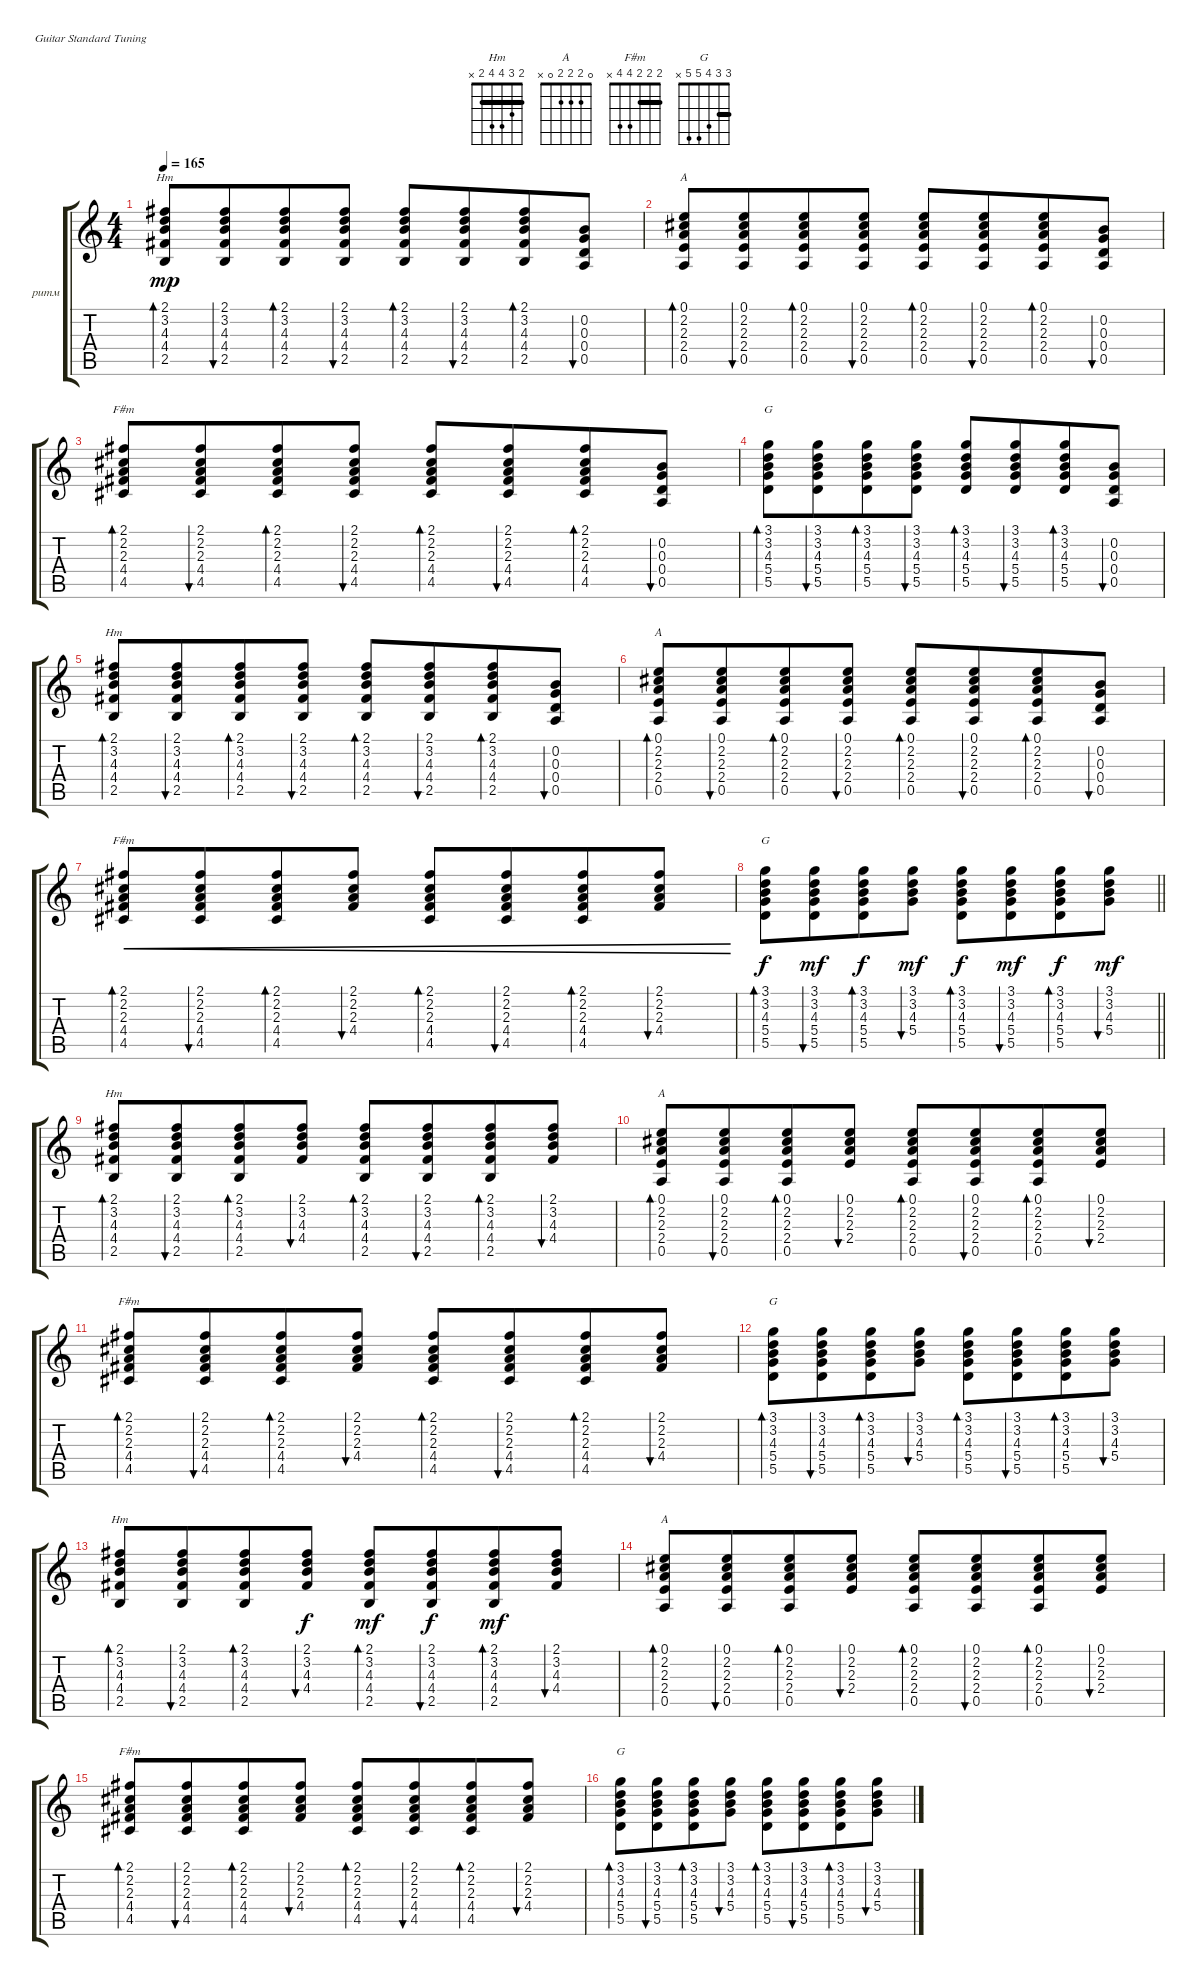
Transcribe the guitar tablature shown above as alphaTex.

\bracketExtendMode groupsimilarinstruments
\firstSystemTrackNameOrientation horizontal
\otherSystemsTrackNameOrientation horizontal
\track ("Виктро Цой" "ритм") {instrument acousticguitarsteel}
\staff {score tabs}
\tuning (E4 B3 G3 D3 A2 E2)
\chord ("Hm" 2 3 4 4 2 x) {barre 2}
\chord ("A" 0 2 2 2 0 x)
\chord ("F#m" 2 2 2 4 4 x) {barre (2 2)}
\chord ("G" 3 3 4 5 5 x) {barre 3}
\ts (4 4)
\tempo 165
\clef g2
\ks c
(2.1 3.2 4.3 4.4 2.5).8{bd 60 ch "Hm" dy mp} (2.1 3.2 4.3 4.4 2.5).8{bu 60 beam merge} (2.1 3.2 4.3 4.4 2.5).8{bd 60} (2.1 3.2 4.3 4.4 2.5).8{bu 60} (2.1 3.2 4.3 4.4 2.5).8{bd 60} (2.1 3.2 4.3 4.4 2.5).8{bu 60 beam merge} (2.1 3.2 4.3 4.4 2.5).8{bd 60} (0.2 0.3 0.4 0.5).8{bu 60} |
(0.1 2.2 2.3 2.4 0.5).8{bd 60 ch "A"} (0.1 2.2 2.3 2.4 0.5).8{bu 60 beam merge} (0.1 2.2 2.3 2.4 0.5).8{bd 60} (0.1 2.2 2.3 2.4 0.5).8{bu 60} (0.1 2.2 2.3 2.4 0.5).8{bd 60} (0.1 2.2 2.3 2.4 0.5).8{bu 60 beam merge} (0.1 2.2 2.3 2.4 0.5).8{bd 60} (0.2 0.3 0.4 0.5).8{bu 60} |
(2.1 2.2 2.3 4.4 4.5).8{bd 60 ch "F#m"} (2.1 2.2 2.3 4.4 4.5).8{bu 60 beam merge} (2.1 2.2 2.3 4.4 4.5).8{bd 60} (2.1 2.2 2.3 4.4 4.5).8{bu 60} (2.1 2.2 2.3 4.4 4.5).8{bd 60} (2.1 2.2 2.3 4.4 4.5).8{bu 60 beam merge} (2.1 2.2 2.3 4.4 4.5).8{bd 60} (0.2 0.3 0.4 0.5).8{bu 60} |
(3.1 3.2 4.3 5.4 5.5).8{bd 60 ch "G"} (3.1 3.2 4.3 5.4 5.5).8{bu 60 beam merge} (3.1 3.2 4.3 5.4 5.5).8{bd 60} (3.1 3.2 4.3 5.4 5.5).8{bu 60} (3.1 3.2 4.3 5.4 5.5).8{bd 60} (3.1 3.2 4.3 5.4 5.5).8{bu 60 beam merge} (3.1 3.2 4.3 5.4 5.5).8{bd 60} (0.2 0.3 0.4 0.5).8{bu 60} |
(2.1 3.2 4.3 4.4 2.5).8{bd 60 ch "Hm"} (2.1 3.2 4.3 4.4 2.5).8{bu 60 beam merge} (2.1 3.2 4.3 4.4 2.5).8{bd 60} (2.1 3.2 4.3 4.4 2.5).8{bu 60} (2.1 3.2 4.3 4.4 2.5).8{bd 60} (2.1 3.2 4.3 4.4 2.5).8{bu 60 beam merge} (2.1 3.2 4.3 4.4 2.5).8{bd 60} (0.2 0.3 0.4 0.5).8{bu 60} |
(0.1 2.2 2.3 2.4 0.5).8{bd 60 ch "A"} (0.1 2.2 2.3 2.4 0.5).8{bu 60 beam merge} (0.1 2.2 2.3 2.4 0.5).8{bd 60} (0.1 2.2 2.3 2.4 0.5).8{bu 60} (0.1 2.2 2.3 2.4 0.5).8{bd 60} (0.1 2.2 2.3 2.4 0.5).8{bu 60 beam merge} (0.1 2.2 2.3 2.4 0.5).8{bd 60} (0.2 0.3 0.4 0.5).8{bu 60} |
(2.1 2.2 2.3 4.4 4.5).8{bd 60 ch "F#m" cre} (2.1 2.2 2.3 4.4 4.5).8{bu 60 cre beam merge} (2.1 2.2 2.3 4.4 4.5).8{bd 60 cre} (2.1 2.2 2.3 4.4).8{bu 60 cre} (2.1 2.2 2.3 4.4 4.5).8{bd 60 cre} (2.1 2.2 2.3 4.4 4.5).8{bu 60 cre beam merge} (2.1 2.2 2.3 4.4 4.5).8{bd 60 cre} (2.2 2.3 4.4 2.1).8{bu 60 cre} |
\barLineRight lightlight
(3.1 3.2 4.3 5.4 5.5).8{bd 60 ch "G" dy f} (3.1 3.2 4.3 5.4 5.5).8{bu 60 dy mf beam merge} (3.1 3.2 4.3 5.4 5.5).8{bd 60 dy f} (3.1 3.2 4.3 5.4).8{bu 60 dy mf} (3.1 3.2 4.3 5.4 5.5).8{bd 60 dy f} (3.1 3.2 4.3 5.4 5.5).8{bu 60 dy mf beam merge} (3.1 3.2 4.3 5.4 5.5).8{bd 60 dy f} (3.2 4.3 5.4 3.1).8{bu 60 dy mf} |
(2.1 3.2 4.3 4.4 2.5).8{bd 60 ch "Hm"} (2.1 3.2 4.3 4.4 2.5).8{bu 60 beam merge} (2.1 3.2 4.3 4.4 2.5).8{bd 60} (2.1 3.2 4.3 4.4).8{bu 60} (2.1 3.2 4.3 4.4 2.5).8{bd 60} (2.1 3.2 4.3 4.4 2.5).8{bu 60 beam merge} (2.1 3.2 4.3 4.4 2.5).8{bd 60} (3.2 4.3 4.4 2.1).8{bu 60} |
(0.1 2.2 2.3 2.4 0.5).8{bd 60 ch "A"} (0.1 2.2 2.3 2.4 0.5).8{bu 60 beam merge} (0.1 2.2 2.3 2.4 0.5).8{bd 60} (0.1 2.2 2.3 2.4).8{bu 60} (0.1 2.2 2.3 2.4 0.5).8{bd 60} (0.1 2.2 2.3 2.4 0.5).8{bu 60 beam merge} (0.1 2.2 2.3 2.4 0.5).8{bd 60} (2.2 2.3 2.4 0.1).8{bu 60} |
(2.1 2.2 2.3 4.4 4.5).8{bd 60 ch "F#m"} (2.1 2.2 2.3 4.4 4.5).8{bu 60 beam merge} (2.1 2.2 2.3 4.4 4.5).8{bd 60} (2.1 2.2 2.3 4.4).8{bu 60} (2.1 2.2 2.3 4.4 4.5).8{bd 60} (2.1 2.2 2.3 4.4 4.5).8{bu 60 beam merge} (2.1 2.2 2.3 4.4 4.5).8{bd 60} (2.2 2.3 4.4 2.1).8{bu 60} |
(3.1 3.2 4.3 5.4 5.5).8{bd 60 ch "G"} (3.1 3.2 4.3 5.4 5.5).8{bu 60 beam merge} (3.1 3.2 4.3 5.4 5.5).8{bd 60} (3.1 3.2 4.3 5.4).8{bu 60} (3.1 3.2 4.3 5.4 5.5).8{bd 60} (3.1 3.2 4.3 5.4 5.5).8{bu 60 beam merge} (3.1 3.2 4.3 5.4 5.5).8{bd 60} (3.2 4.3 5.4 3.1).8{bu 60} |
(2.1 3.2 4.3 4.4 2.5).8{bd 60 ch "Hm"} (2.1 3.2 4.3 4.4 2.5).8{bu 60 beam merge} (2.1 3.2 4.3 4.4 2.5).8{bd 60} (2.1 3.2 4.3 4.4).8{bu 60 dy f} (2.1 3.2 4.3 4.4 2.5).8{bd 60 dy mf} (2.1 3.2 4.3 4.4 2.5).8{bu 60 dy f beam merge} (2.1 3.2 4.3 4.4 2.5).8{bd 60 dy mf} (3.2 4.3 4.4 2.1).8{bu 60} |
(0.1 2.2 2.3 2.4 0.5).8{bd 60 ch "A"} (0.1 2.2 2.3 2.4 0.5).8{bu 60 beam merge} (0.1 2.2 2.3 2.4 0.5).8{bd 60} (0.1 2.2 2.3 2.4).8{bu 60} (0.1 2.2 2.3 2.4 0.5).8{bd 60} (0.1 2.2 2.3 2.4 0.5).8{bu 60 beam merge} (0.1 2.2 2.3 2.4 0.5).8{bd 60} (2.2 2.3 2.4 0.1).8{bu 60} |
(2.1 2.2 2.3 4.4 4.5).8{bd 60 ch "F#m"} (2.1 2.2 2.3 4.4 4.5).8{bu 60 beam merge} (2.1 2.2 2.3 4.4 4.5).8{bd 60} (2.1 2.2 2.3 4.4).8{bu 60} (2.1 2.2 2.3 4.4 4.5).8{bd 60} (2.1 2.2 2.3 4.4 4.5).8{bu 60 beam merge} (2.1 2.2 2.3 4.4 4.5).8{bd 60} (2.2 2.3 4.4 2.1).8{bu 60} |
(3.1 3.2 4.3 5.4 5.5).8{bd 60 ch "G"} (3.1 3.2 4.3 5.4 5.5).8{bu 60 beam merge} (3.1 3.2 4.3 5.4 5.5).8{bd 60} (3.1 3.2 4.3 5.4).8{bu 60} (3.1 3.2 4.3 5.4 5.5).8{bd 60} (3.1 3.2 4.3 5.4 5.5).8{bu 60 beam merge} (3.1 3.2 4.3 5.4 5.5).8{bd 60} (3.2 4.3 5.4 3.1).8{bu 60}
